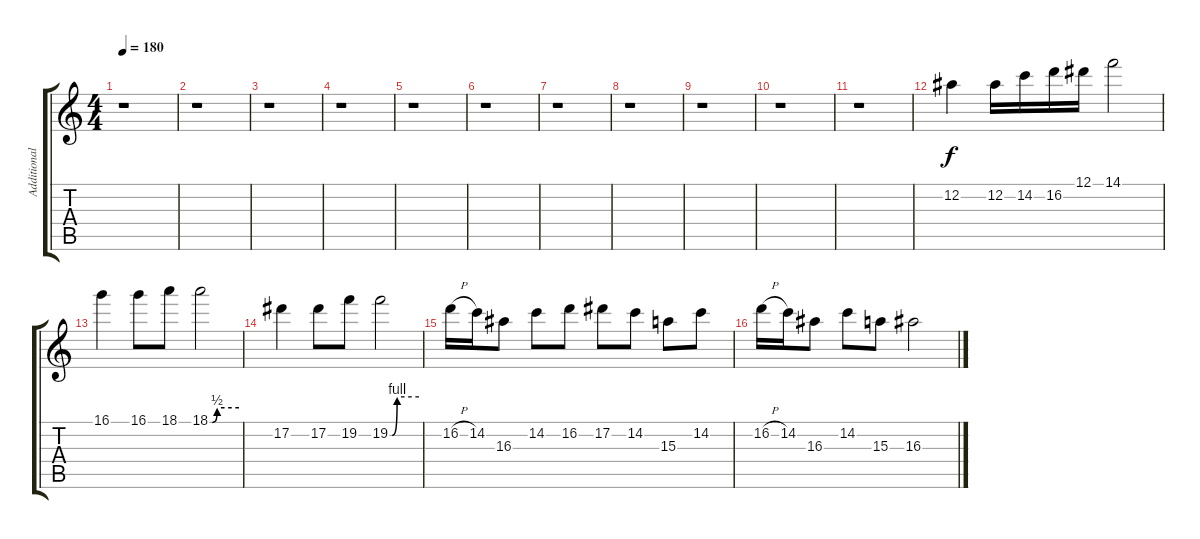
\track ("Additional Guitars" "Additional") {instrument distortionguitar}
\staff {score tabs}
\tuning (Eb4 Bb3 Gb3 Db3 Ab2 Eb2) {hide}
\ts (4 4)
\tempo 180
\clef g2
\ks c
r.1{dy f} |
r.1 |
r.1 |
r.1 |
r.1 |
r.1 |
r.1 |
r.1 |
r.1 |
r.1 |
r.1 |
12.2.4 12.2.16 14.2.16 16.2.16 12.1.16 14.1.2 |
16.1.4 16.1.8 18.1.8 18.1{be (custom 0 0 5 0 15 2 60 2)}.2 |
17.2.4 17.2.8 19.2.8 19.2{be (custom 0 0 5 0 15 4 60 4)}.2 |
16.2{h}.16 14.2.16 16.3.8 14.2.8 16.2.8 17.2.8 14.2.8 15.3.8 14.2.8 |
16.2{h}.16 14.2.16 16.3.8 14.2.8 15.3.8 16.3.2
